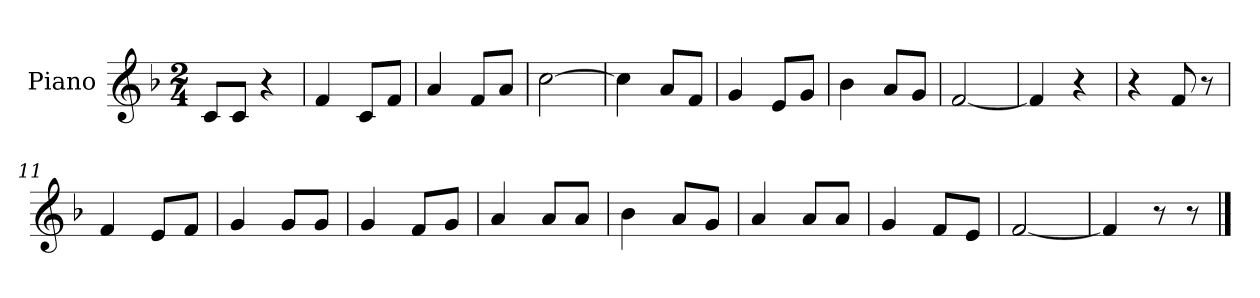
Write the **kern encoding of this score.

**kern
*part1
*staff1
*I"Piano
*I'Pno.
*clefG2
*k[b-]
*M2/4
=1
8c/L
8c/J
4r
=2
4f/
8c/L
8f/J
=3
4a/
8f/L
8a/J
=4
[2cc\
=5
4cc\]
8a/L
8f/J
=6
4g/
8e/L
8g/J
=7
4b-\
8a/L
8g/J
=8
[2f/
=9
4f/]
4r
=10
4r
8f/
8r
=11
4f/
8e/L
8f/J
=12
4g/
8g/L
8g/J
!!LO:LB:g=z
=13
4g/
8f/L
8g/J
=14
4a/
8a/L
8a/J
=15
4b-\
8a/L
8g/J
=16
4a/
8a/L
8a/J
=17
4g/
8f/L
8e/J
=18
[2f/
=19
4f/]
8r
8r
==
*-
